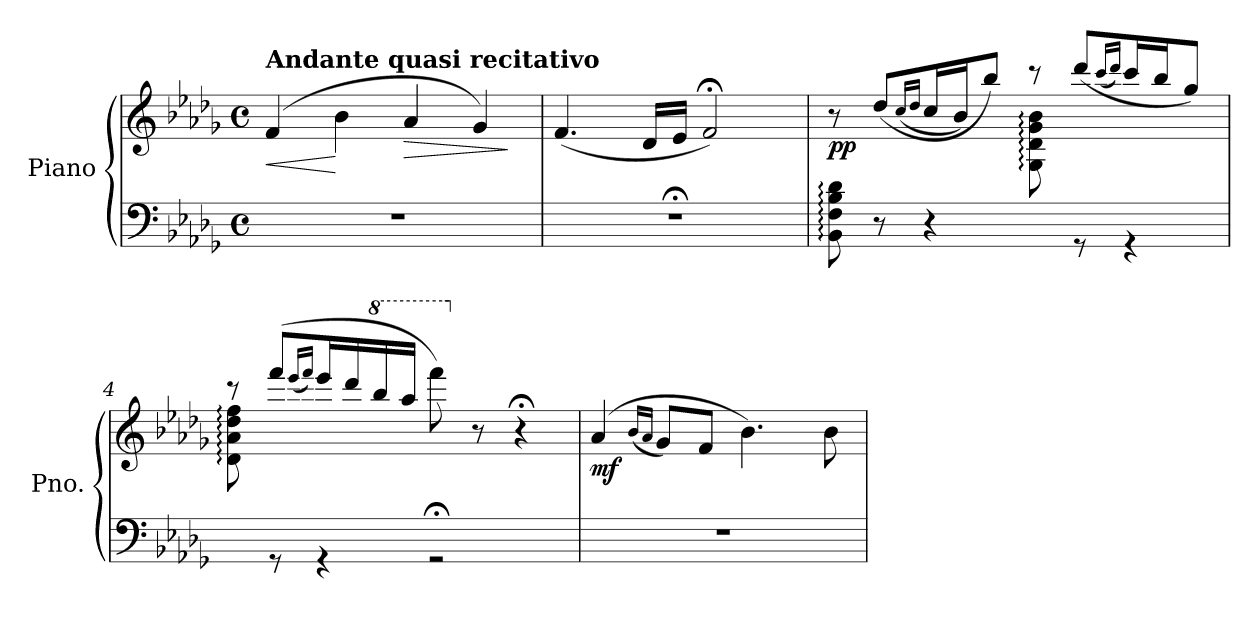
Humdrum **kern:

**kern	**kern	**dynam
*part1	*part1	*part1
*staff2	*staff1	*staff1/2
*I"Piano	*	*
*I'Pno.	*	*
*clefF4	*clefG2	*
*k[b-e-a-d-g-]	*k[b-e-a-d-g-]	*
*M4/4	*M4/4	*
*met(c)	*met(c)	*
=1	=1	=1
!	!LO:TX:a:B:t=Andante quasi recitativo	!
!	!	!LO:HP:b
1r	(4f/	<
.	4b-\	[
!	!	!LO:HP:b
.	4a-/	>
.	4g-/)	.
.	.	]
=2	=2	=2
1r;<	(4.f/	.
.	16d-/LL	.
.	16e-/JJ	.
.	2f;</)	.
=3	=3	=3
*	*^	*
!	!	!	!LO:DY:b
8BB-\: 8F\: 8B-\: 8d-\:	8r	2ryy	pp
8r	(>8dd-/L	.	.
.	(16qcc/LL	.	.
.	16qdd-/JJ	.	.
4r	16cc/L	.	.
.	16b-/J)	.	.
.	8bb-/J)	.	.
8ryy	8rccc	8G-\: 8d-\: 8g-\: 8b-\:	.
8rGG	(>8ddd-/L	4.ryy	.
.	(16qccc/LL	.	.
.	16qddd-/JJ)	.	.
4rGG	16ccc/L	.	.
.	16bb-/J	.	.
.	8gg-/J)	.	.
=4	=4	=4	=4
8ryy	8rccc	8d-\: 8a-\: 8dd-\: 8ff\:	.
8rGG	(8fff/L	2..ryy	.
.	(16qeee-/LL	.	.
.	16qfff/JJ)	.	.
4rGG	16eee-/L	.	.
.	16ddd-/	.	.
*	*8va	*	*
.	16bbb-/	.	.
.	16aaa-/JJ	.	.
2r;GG	8ffff\)	.	.
*	*X8va	*	*
.	8r	.	.
.	4r;<	.	.
*	*v	*v	*
!!LO:LB:g=z
=5	=5	=5
!	!	!LO:DY:b
1r	(4a-/	mf
.	(16qb-/LL	.
.	16qa-/JJ	.
.	8g-/L)	.
.	8f/J	.
.	4.b-\)	.
.	8b-\	.
=	=	=
*-	*-	*-
